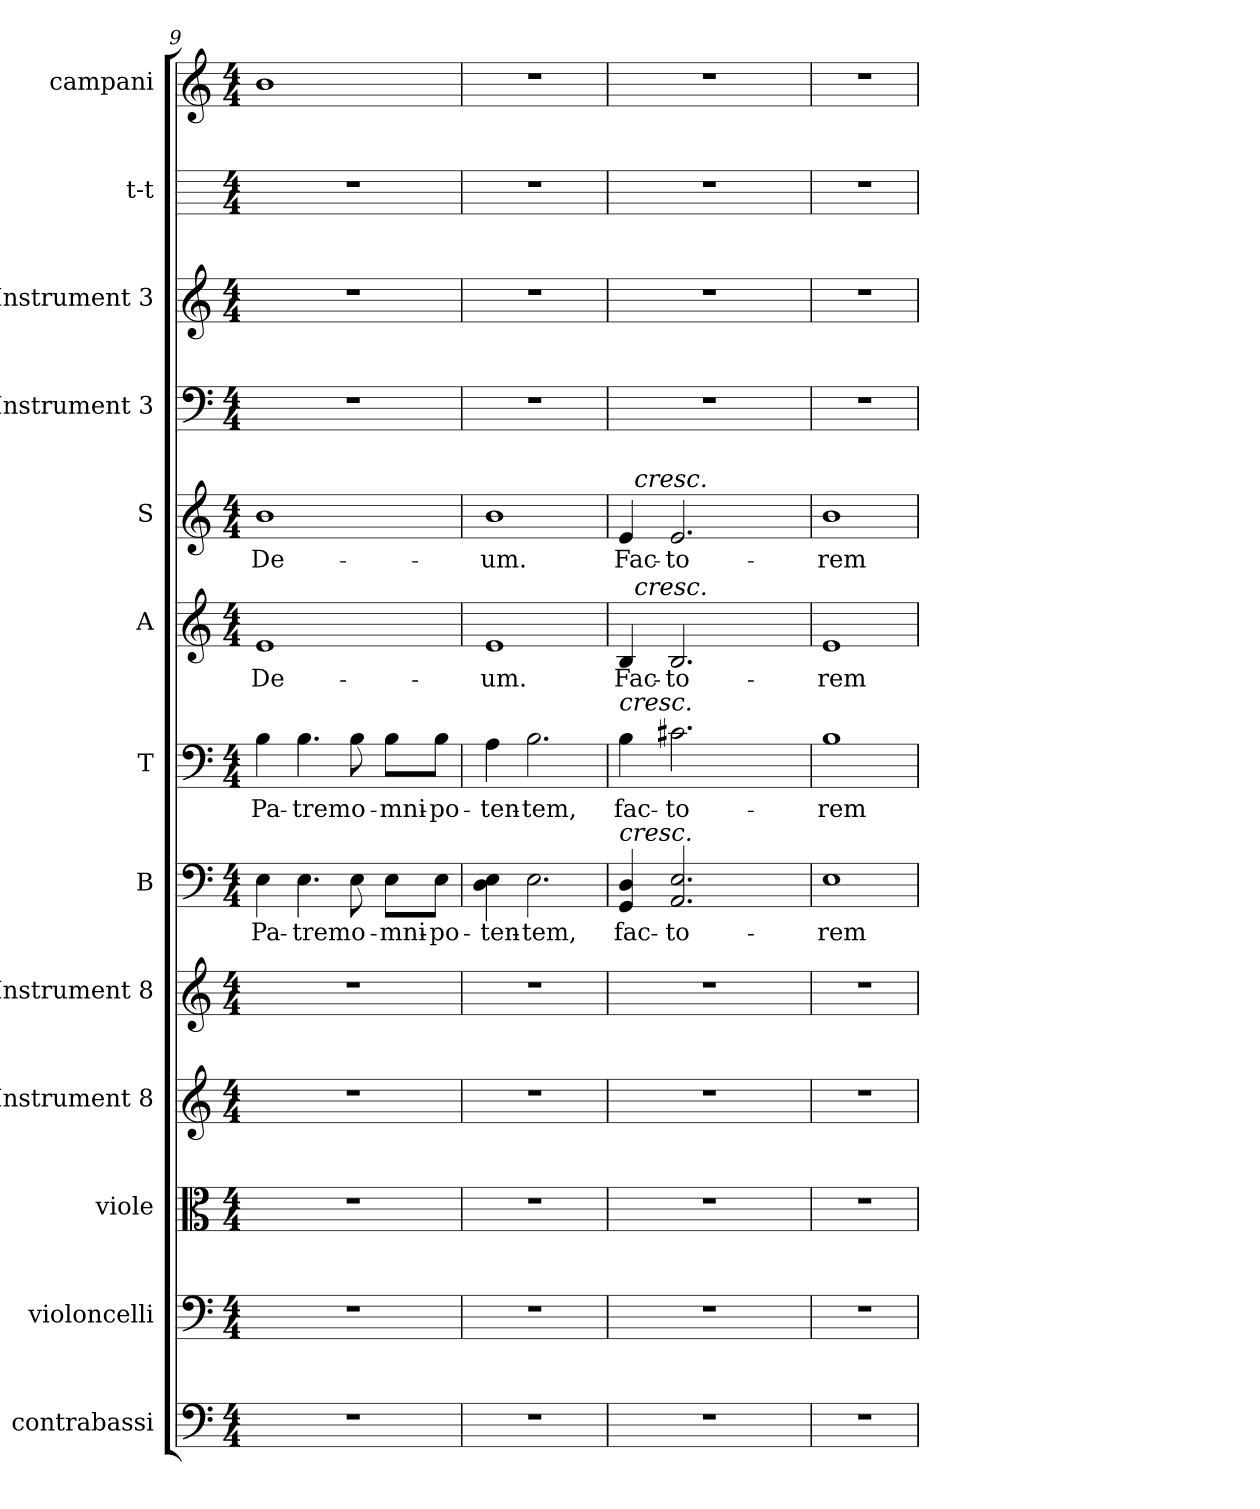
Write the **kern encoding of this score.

**kern	**kern	**kern	**kern	**kern	**kern	**text	**kern	**text	**kern	**text	**kern	**text	**kern	**kern	**kern	**kern	**text
*part13	*part12	*part11	*part10	*part9	*part8	*part8	*part7	*part7	*part6	*part6	*part5	*part5	*part4	*part3	*part2	*part1	*part1
*staff13	*staff12	*staff11	*staff10	*staff9	*staff8	*staff8	*staff7	*staff7	*staff6	*staff6	*staff5	*staff5	*staff4	*staff3	*staff2	*staff1	*staff1
*I"contrabassi	*I"violoncelli	*I"viole	*I"Instrument 8	*I"Instrument 8	*I"B	*	*I"T	*	*I"A	*	*I"S	*	*I"Instrument 3	*I"Instrument 3	*I"t-t	*I"campani	*
*I'cb	*I'vc	*	*	*	*I'B	*	*I'T	*	*I'A	*	*I'S	*	*	*	*I't-t	*I'camp	*
*clefF4	*clefF4	*clefC3	*clefG2	*clefG2	*clefF4	*	*clefF4	*	*clefG2	*	*clefG2	*	*clefF4	*clefG2	*	*clefG2	*
*ITrd7c12	*	*	*	*	*	*	*	*	*	*	*	*	*	*	*	*	*
*k[]	*k[]	*k[]	*k[]	*k[]	*k[]	*	*k[]	*	*k[]	*	*k[]	*	*k[]	*k[]	*k[]	*k[]	*
*C:	*C:	*C:	*C:	*C:	*C:	*	*C:	*	*C:	*	*C:	*	*C:	*C:	*C:	*C:	*
*M4/4	*M4/4	*M4/4	*M4/4	*M4/4	*M4/4	*	*M4/4	*	*M4/4	*	*M4/4	*	*M4/4	*M4/4	*M4/4	*M4/4	*
=9	=9	=9	=9	=9	=9	=9	=9	=9	=9	=9	=9	=9	=9	=9	=9	=9	=9
!	!	!	!	!	!	!LO:LY:b:cj	!	!LO:LY:b:cj	!	!LO:LY:b	!	!LO:LY:b	!	!	!	!	!LO:LY:b:rj
1r	1r	1r	1r	1r	4E\	Pa-	4B\	Pa-	1e	De-	1b	De-	1r	1r	1r	1b	--
!	!	!	!	!	!	!LO:LY:b:cj	!	!LO:LY:b:cj	!	!	!	!	!	!	!	!	!
.	.	.	.	.	4.E\	-trem	4.B\	-trem	.	.	.	.	.	.	.	.	.
!	!	!	!	!	!	!LO:LY:b:cj	!	!LO:LY:b:cj	!	!	!	!	!	!	!	!	!
.	.	.	.	.	8E\	o-	8B\	o-	.	.	.	.	.	.	.	.	.
!	!	!	!	!	!	!LO:LY:b:cj	!	!LO:LY:b:cj	!	!	!	!	!	!	!	!	!
.	.	.	.	.	8E\L	-mni-	8B\L	-mni-	.	.	.	.	.	.	.	.	.
!	!	!	!	!	!	!LO:LY:b:cj	!	!LO:LY:b:cj	!	!	!	!	!	!	!	!	!
.	.	.	.	.	8E\J	-po-	8B\J	-po-	.	.	.	.	.	.	.	.	.
=10	=10	=10	=10	=10	=10	=10	=10	=10	=10	=10	=10	=10	=10	=10	=10	=10	=10
!	!	!	!	!	!	!LO:LY:b:cj	!	!LO:LY:b:cj	!	!LO:LY:b	!	!LO:LY:b	!	!	!	!	!
1r	1r	1r	1r	1r	4D\ 4E\	-ten-	4A\	-ten-	1e	-um.	1b	-um.	1r	1r	1r	1r	.
!	!	!	!	!	!	!LO:LY:b:cj	!	!LO:LY:b:cj	!	!	!	!	!	!	!	!	!
.	.	.	.	.	2.E\	-tem,	2.B\	-tem,	.	.	.	.	.	.	.	.	.
=11!	=11!	=11!	=11!	=11!	=11!	=11!	=11!	=11!	=11!	=11!	=11!	=11!	=11!	=11!	=11!	=11!	=11!
!	!	!	!	!	!	!	!LO:TX:a:i:t=cresc.	!	!	!	!	!	!	!	!	!	!
!	!	!	!	!	!LO:TX:a:i:t=cresc.	!	!	!	!	!	!	!	!	!	!	!	!
!	!	!	!	!	!	!LO:LY:b:cj	!	!LO:LY:b:cj	!	!LO:LY:b	!	!LO:LY:b	!	!	!	!	!
*	*	*	*	*	*	*	*	*	*^	*	*^	*	*	*	*	*	*
1r	1r	1r	1r	1r	4D/ 4GG/	fac-	4B\	fac-	4B/	32.ryy	Fac-	4e/	32.ryy	Fac-	1r	1r	1r	1r	.
!	!	!	!	!	!	!	!	!	!	!	!	!	!LO:TX:a:i:t=cresc.	!	!	!	!	!	!
!	!	!	!	!	!	!	!	!	!	!LO:TX:a:i:t=cresc.	!	!	!	!	!	!	!	!	!
.	.	.	.	.	.	.	.	.	.	2ryy	.	.	2ryy	.	.	.	.	.	.
!	!	!	!	!	!	!LO:LY:b:cj	!	!LO:LY:b:cj	!	!	!LO:LY:b	!	!	!LO:LY:b	!	!	!	!	!
.	.	.	.	.	2.E/ 2.AA/	-to-	2.c#X\	-to-	2.B/	.	-to-	2.e/	.	-to-	.	.	.	.	.
.	.	.	.	.	.	.	.	.	.	4ryy	.	.	4ryy	.	.	.	.	.	.
.	.	.	.	.	.	.	.	.	.	8ryy	.	.	8ryy	.	.	.	.	.	.
.	.	.	.	.	.	.	.	.	.	16ryy	.	.	16ryy	.	.	.	.	.	.
.	.	.	.	.	.	.	.	.	.	64ryy	.	.	64ryy	.	.	.	.	.	.
=12	=12	=12	=12	=12	=12	=12	=12	=12	=12	=12	=12	=12	=12	=12	=12	=12	=12	=12	=12
!	!	!	!	!	!	!LO:LY:b:cj	!	!LO:LY:b:cj	!	!	!LO:LY:b	!	!	!LO:LY:b	!	!	!	!	!
*	*	*	*	*	*	*	*	*	*v	*v	*	*	*	*	*	*	*	*	*
*	*	*	*	*	*	*	*	*	*	*	*v	*v	*	*	*	*	*	*
1r	1r	1r	1r	1r	1E	-rem	1B	-rem	1e	-rem	1b	-rem	1r	1r	1r	1r	.
=	=	=	=	=	=	=	=	=	=	=	=	=	=	=	=	=	=
*-	*-	*-	*-	*-	*-	*-	*-	*-	*-	*-	*-	*-	*-	*-	*-	*-	*-
